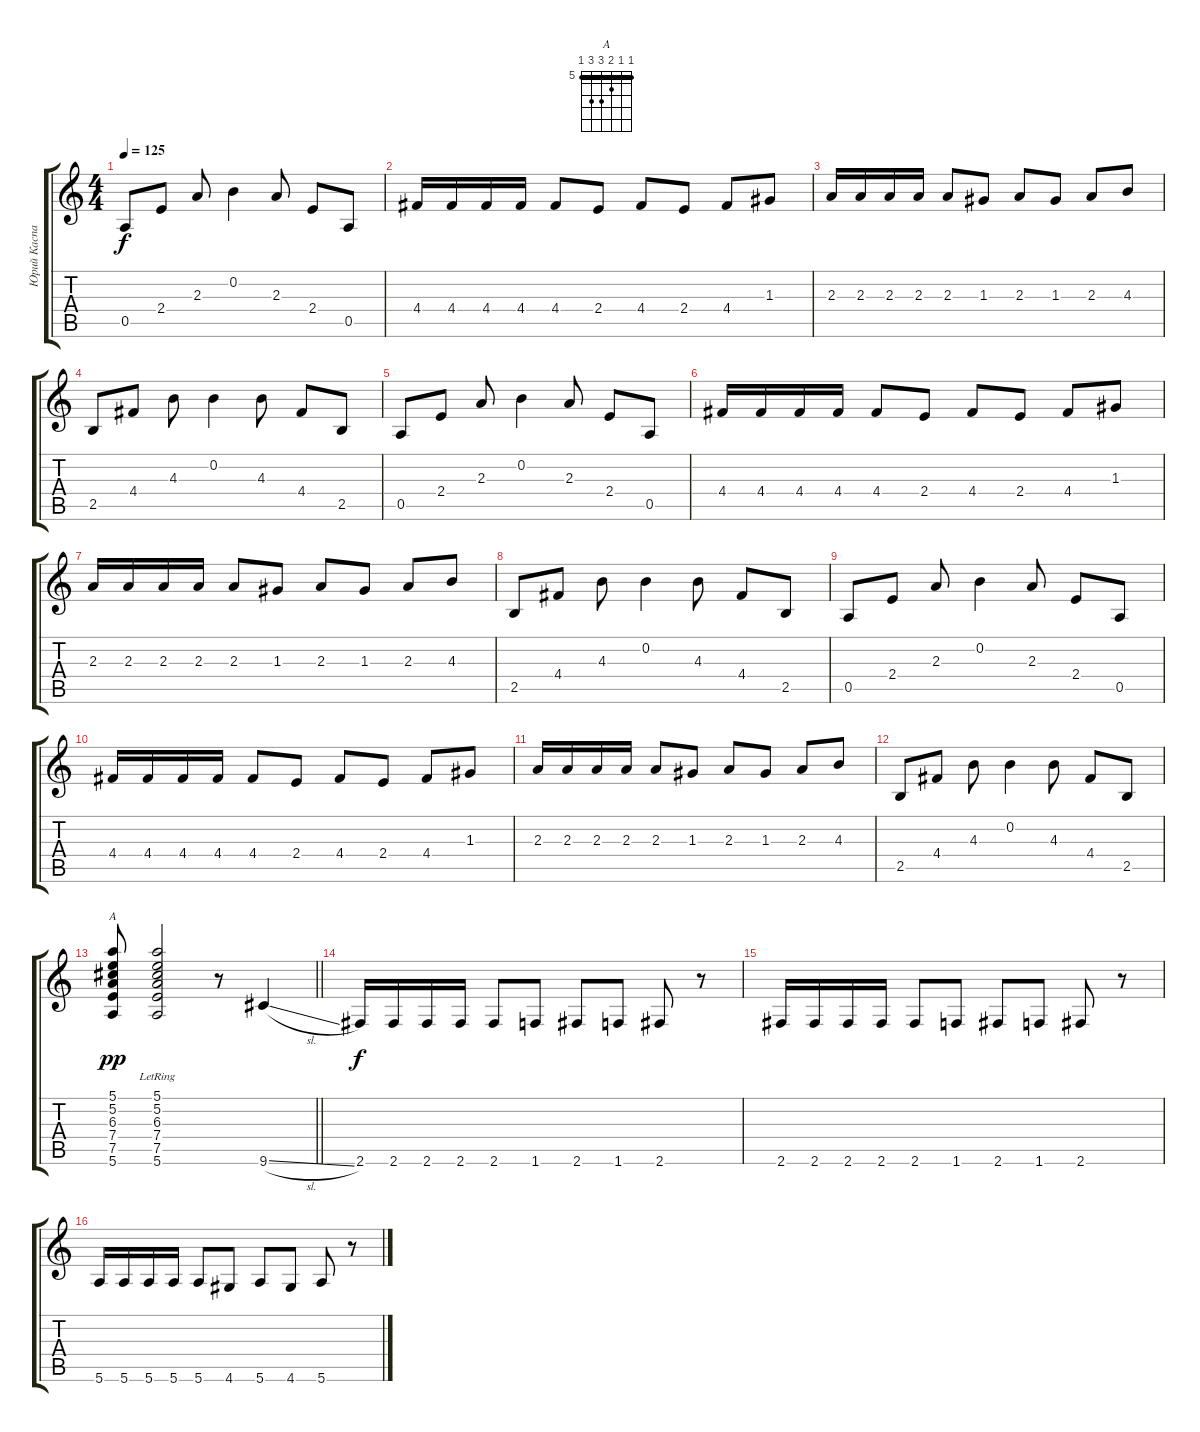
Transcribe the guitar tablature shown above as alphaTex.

\track ("Юрий Каспарян" "Юрий Каспа") {instrument electricguitarmuted}
\staff {score tabs}
\tuning (E4 B3 G3 D3 A2 E2) {hide}
\chord ("A" 5 5 6 7 7 5) {firstfret 5 barre 5}
\ts (4 4)
\tempo 125
\clef g2
\ks c
0.5.8{dy f} 2.4.8 2.3.8 0.2.4 2.3.8 2.4.8 0.5.8 |
4.4.16 4.4.16 4.4.16 4.4.16 4.4.8 2.4.8 4.4.8 2.4.8 4.4.8 1.3.8 |
2.3.16 2.3.16 2.3.16 2.3.16 2.3.8 1.3.8 2.3.8 1.3.8 2.3.8 4.3.8 |
2.5.8 4.4.8 4.3.8 0.2.4 4.3.8 4.4.8 2.5.8 |
0.5.8 2.4.8 2.3.8 0.2.4 2.3.8 2.4.8 0.5.8 |
4.4.16 4.4.16 4.4.16 4.4.16 4.4.8 2.4.8 4.4.8 2.4.8 4.4.8 1.3.8 |
2.3.16 2.3.16 2.3.16 2.3.16 2.3.8 1.3.8 2.3.8 1.3.8 2.3.8 4.3.8 |
2.5.8 4.4.8 4.3.8 0.2.4 4.3.8 4.4.8 2.5.8 |
0.5.8 2.4.8 2.3.8 0.2.4 2.3.8 2.4.8 0.5.8 |
4.4.16 4.4.16 4.4.16 4.4.16 4.4.8 2.4.8 4.4.8 2.4.8 4.4.8 1.3.8 |
2.3.16 2.3.16 2.3.16 2.3.16 2.3.8 1.3.8 2.3.8 1.3.8 2.3.8 4.3.8 |
2.5.8 4.4.8 4.3.8 0.2.4 4.3.8 4.4.8 2.5.8 |
\barLineRight lightlight
(5.1 5.2 6.3 7.4 7.5 5.6).8{ch "A" dy pp} (5.1{lr} 5.2{lr} 6.3{lr} 7.4{lr} 7.5{lr} 5.6{lr}).2 r.8 9.6{sl}.4 |
2.6.16{dy f} 2.6.16 2.6.16 2.6.16 2.6.8 1.6.8 2.6.8 1.6.8 2.6.8 r.8 |
2.6.16 2.6.16 2.6.16 2.6.16 2.6.8 1.6.8 2.6.8 1.6.8 2.6.8 r.8 |
5.6.16 5.6.16 5.6.16 5.6.16 5.6.8 4.6.8 5.6.8 4.6.8 5.6.8 r.8
